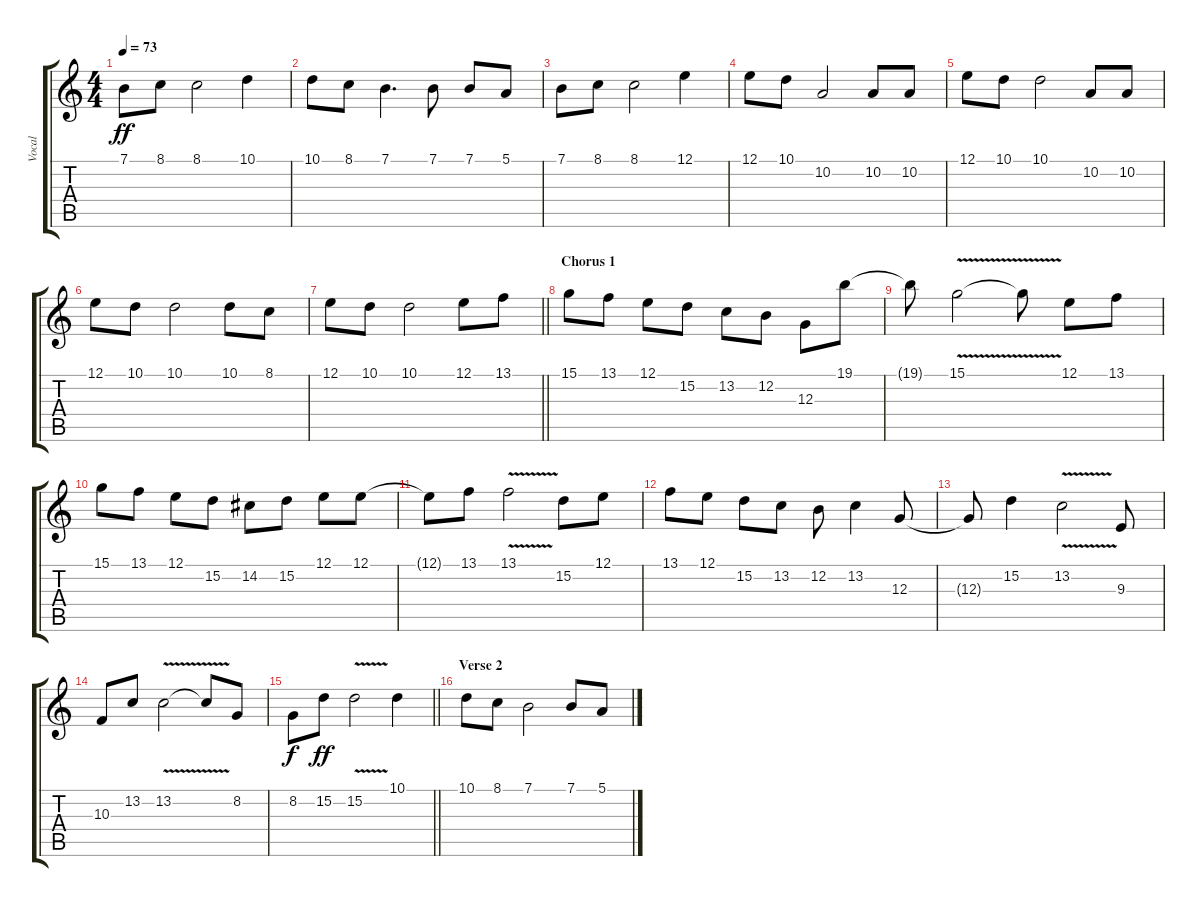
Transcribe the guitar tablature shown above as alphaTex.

\track ("Vocal" "Vocal") {instrument oboe}
\staff {score tabs}
\tuning (E4 B3 G3 D3 A2 E2) {hide}
\ts (4 4)
\tempo 73
\clef g2
\ks c
7.1.8{dy ff} 8.1.8 8.1.2 10.1.4 |
10.1.8 8.1.8 7.1.4{d} 7.1.8 7.1.8 5.1.8 |
7.1.8 8.1.8 8.1.2 12.1.4 |
12.1.8 10.1.8 10.2.2 10.2.8 10.2.8 |
12.1.8 10.1.8 10.1.2 10.2.8 10.2.8 |
12.1.8 10.1.8 10.1.2 10.1.8 8.1.8 |
\barLineRight lightlight
12.1.8 10.1.8 10.1.2 12.1.8 13.1.8 |
\section ("" "Chorus 1")
15.1.8 13.1.8 12.1.8 15.2.8 13.2.8 12.2.8 12.3.8 19.1.8 |
19.1{t}.8 15.1{v}.2 15.1{t}.8 12.1.8 13.1.8 |
15.1.8 13.1.8 12.1.8 15.2.8 14.2.8 15.2.8 12.1.8 12.1.8 |
12.1{t}.8 13.1.8 13.1{v}.2 15.2.8 12.1.8 |
13.1.8 12.1.8 15.2.8 13.2.8 12.2.8 13.2.4 12.3.8 |
12.3{t}.8 15.2.4 13.2{v}.2 9.3.8 |
10.3.8 13.2.8 13.2{v}.2 13.2{t}.8 8.2.8 |
\barLineRight lightlight
8.2.8{dy f} 15.2.8{dy ff} 15.2{v}.2 10.1.4 |
\section ("" "Verse 2")
10.1.8 8.1.8 7.1.2 7.1.8 5.1.8
